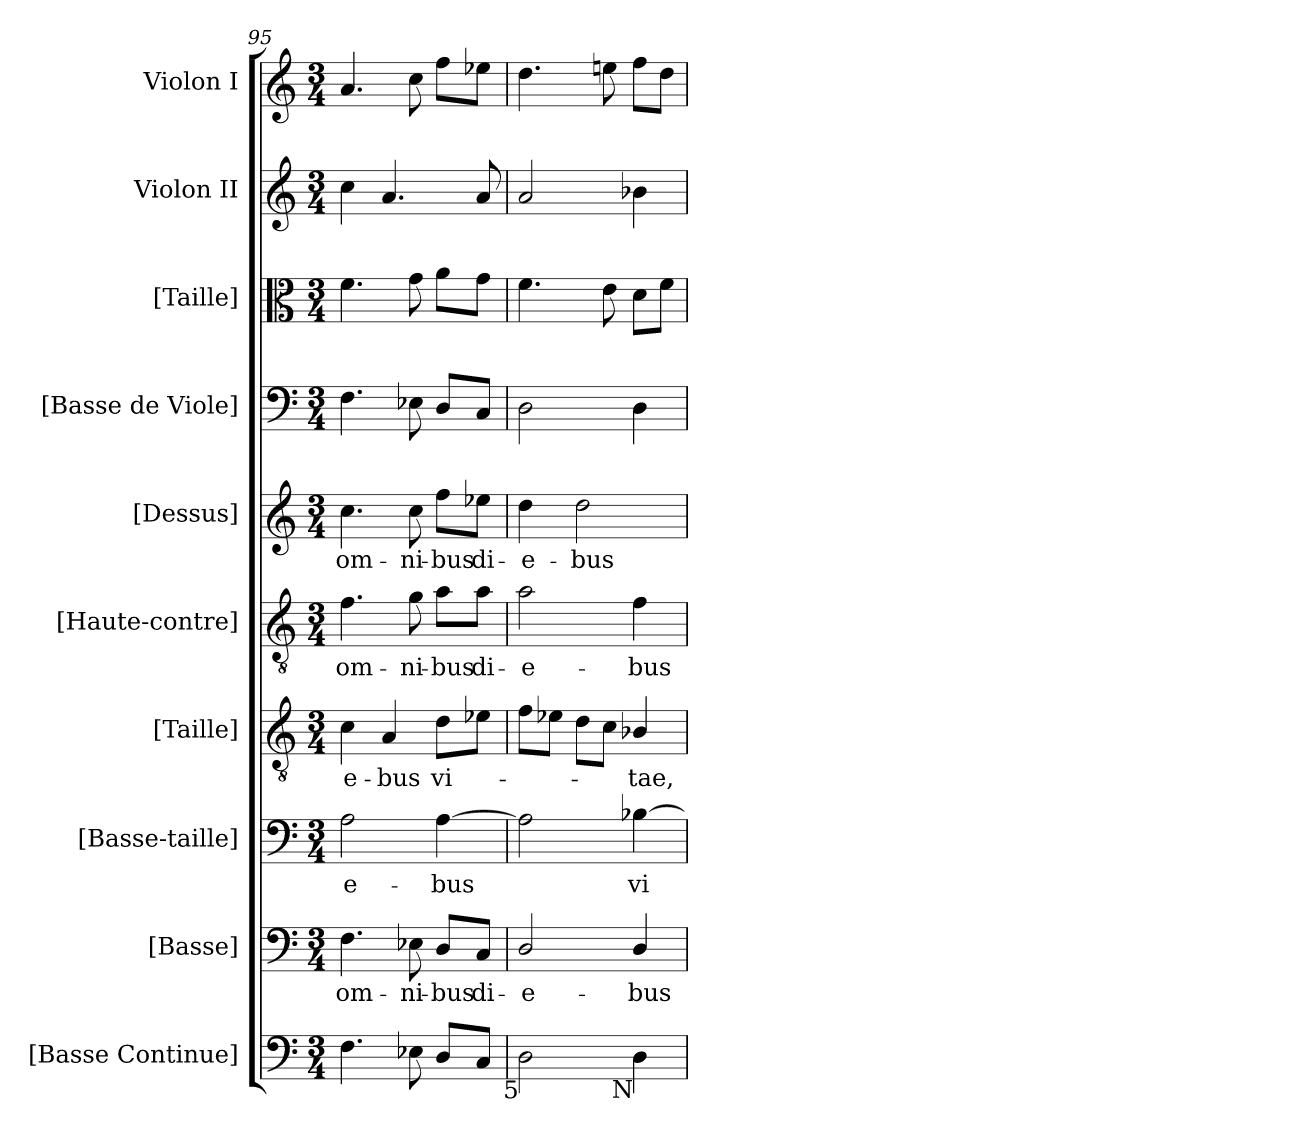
**kern	**kern	**text	**kern	**text	**kern	**text	**kern	**text	**kern	**text	**kern	**kern	**kern	**kern
*part10	*part9	*part9	*part8	*part8	*part7	*part7	*part6	*part6	*part5	*part5	*part4	*part3	*part2	*part1
*staff10	*staff9	*staff9	*staff8	*staff8	*staff7	*staff7	*staff6	*staff6	*staff5	*staff5	*staff4	*staff3	*staff2	*staff1
*I"[Basse Continue]	*I"[Basse]	*	*I"[Basse-taille]	*	*I"[Taille]	*	*I"[Haute-contre]	*	*I"[Dessus]	*	*I"[Basse de Viole]	*I"[Taille]	*I"Violon II	*I"Violon I
*I'B.c.	*I'B.	*	*I'B.t.	*	*I'T.	*	*I'H.C.	*	*I'D.	*	*	*	*I'Vln. II	*I'Vln. I
*clefF4	*clefF4	*	*clefF4	*	*clefGv2	*	*clefGv2	*	*clefG2	*	*clefF4	*clefC3	*clefG2	*clefG2
*	*	*	*	*	*ITrd7c12	*	*ITrd7c12	*	*	*	*	*	*	*
*k[]	*k[]	*	*k[]	*	*k[]	*	*k[]	*	*k[]	*	*k[]	*k[]	*k[]	*k[]
*M3/4	*M3/4	*	*M3/4	*	*M3/4	*	*M3/4	*	*M3/4	*	*M3/4	*M3/4	*M3/4	*M3/4
=95	=95	=95	=95	=95	=95	=95	=95	=95	=95	=95	=95	=95	=95	=95
!	!	!LO:LY:b:color=#000000	!	!	!	!	!	!	!	!	!	!	!	!
!	!	!	!	!LO:LY:b:color=#000000	!	!	!	!	!	!	!	!	!	!
!	!	!	!	!	!	!LO:LY:b:color=#000000	!	!	!	!	!	!	!	!
!	!	!	!	!	!	!	!	!LO:LY:b:color=#000000	!	!	!	!	!	!
!	!	!	!	!	!	!	!	!	!	!LO:LY:b:color=#000000	!	!	!	!
4.Fi\	4.Fi\	om-	2Ai\	-e-	4Ci\	-e-	4.Fi\	om-	4.cci\	om-	4.Fi\	4.fi\	4cci\	4.ai/
!	!	!	!	!	!	!LO:LY:b:color=#000000	!	!	!	!	!	!	!	!
.	.	.	.	.	4AAi/	-bus	.	.	.	.	.	.	4.ai/	.
!	!	!LO:LY:b:color=#000000	!	!	!	!	!	!	!	!	!	!	!	!
!	!	!	!	!	!	!	!	!LO:LY:b:color=#000000	!	!	!	!	!	!
!	!	!	!	!	!	!	!	!	!	!LO:LY:b:color=#000000	!	!	!	!
8E-Xi\	8E-Xi\	-ni-	.	.	.	.	8Gi\	-ni-	8cci\	-ni-	8E-Xi\	8gi\	.	8cci\
!	!	!LO:LY:b:color=#000000	!	!	!	!	!	!	!	!	!	!	!	!
!	!	!	!	!LO:LY:b:color=#000000	!	!	!	!	!	!	!	!	!	!
!	!	!	!	!	!	!LO:LY:b:color=#000000	!	!	!	!	!	!	!	!
!	!	!	!	!	!	!	!	!LO:LY:b:color=#000000	!	!	!	!	!	!
!	!	!	!	!	!	!	!	!	!	!LO:LY:b:color=#000000	!	!	!	!
8Di/L	8Di/L	-bus	[4Ai\	-bus	8Di\L	vi-	8Ai\L	-bus	8ffi\L	-bus	8Di/L	8ai\L	.	8ffi\L
!	!	!LO:LY:b:color=#000000	!	!	!	!	!	!	!	!	!	!	!	!
!	!	!	!	!	!	!	!	!LO:LY:b:color=#000000	!	!	!	!	!	!
!	!	!	!	!	!	!	!	!	!	!LO:LY:b:color=#000000	!	!	!	!
8Ci/J	8Ci/J	di-	.	.	8E-Xi\J	.	8Ai\J	di-	8ee-Xi\J	di-	8Ci/J	8gi\J	8ai/	8ee-Xi\J
=96	=96	=96	=96	=96	=96	=96	=96	=96	=96	=96	=96	=96	=96	=96
!	!	!LO:LY:b:color=#000000	!	!	!	!	!	!	!	!	!	!	!	!
!	!	!	!	!	!	!	!	!LO:LY:b:color=#000000	!	!	!	!	!	!
!LO:TX:b:rj:t=5	!	!	!	!	!	!	!	!	!	!	!	!	!	!
!	!	!	!	!	!	!	!	!	!	!LO:LY:b:color=#000000	!	!	!	!
2Di\	2Di/	-e-	2Ai\]	.	8Fi\L	.	2Ai\	-e-	4ddi\	-e-	2Di\	4.fi\	2ai/	4.ddi\
.	.	.	.	.	8E-Xi\J	.	.	.	.	.	.	.	.	.
!	!	!	!	!	!	!	!	!	!	!LO:LY:b:color=#000000	!	!	!	!
.	.	.	.	.	8Di\L	.	.	.	2ddi\	-bus	.	.	.	.
.	.	.	.	.	8Ci\J	.	.	.	.	.	.	8ei\	.	8eeni\
!	!	!LO:LY:b:color=#000000	!	!	!	!	!	!	!	!	!	!	!	!
!	!	!	!	!LO:LY:b:color=#000000	!	!	!	!	!	!	!	!	!	!
!	!	!	!	!	!	!LO:LY:b:color=#000000	!	!	!	!	!	!	!	!
!LO:TX:b:rj:t=N	!	!	!	!	!	!	!	!	!	!	!	!	!	!
!	!	!	!	!	!	!	!	!LO:LY:b:color=#000000	!	!	!	!	!	!
4Di\	4Di/	-bus	[4B-Xi\	vi-	4BB-Xi/	-tae,	4Fi\	-bus	.	.	4Di\	8di\L	4b-Xi\	8ffi\L
.	.	.	.	.	.	.	.	.	.	.	.	8fi\J	.	8ddi\J
=	=	=	=	=	=	=	=	=	=	=	=	=	=	=
*-	*-	*-	*-	*-	*-	*-	*-	*-	*-	*-	*-	*-	*-	*-
